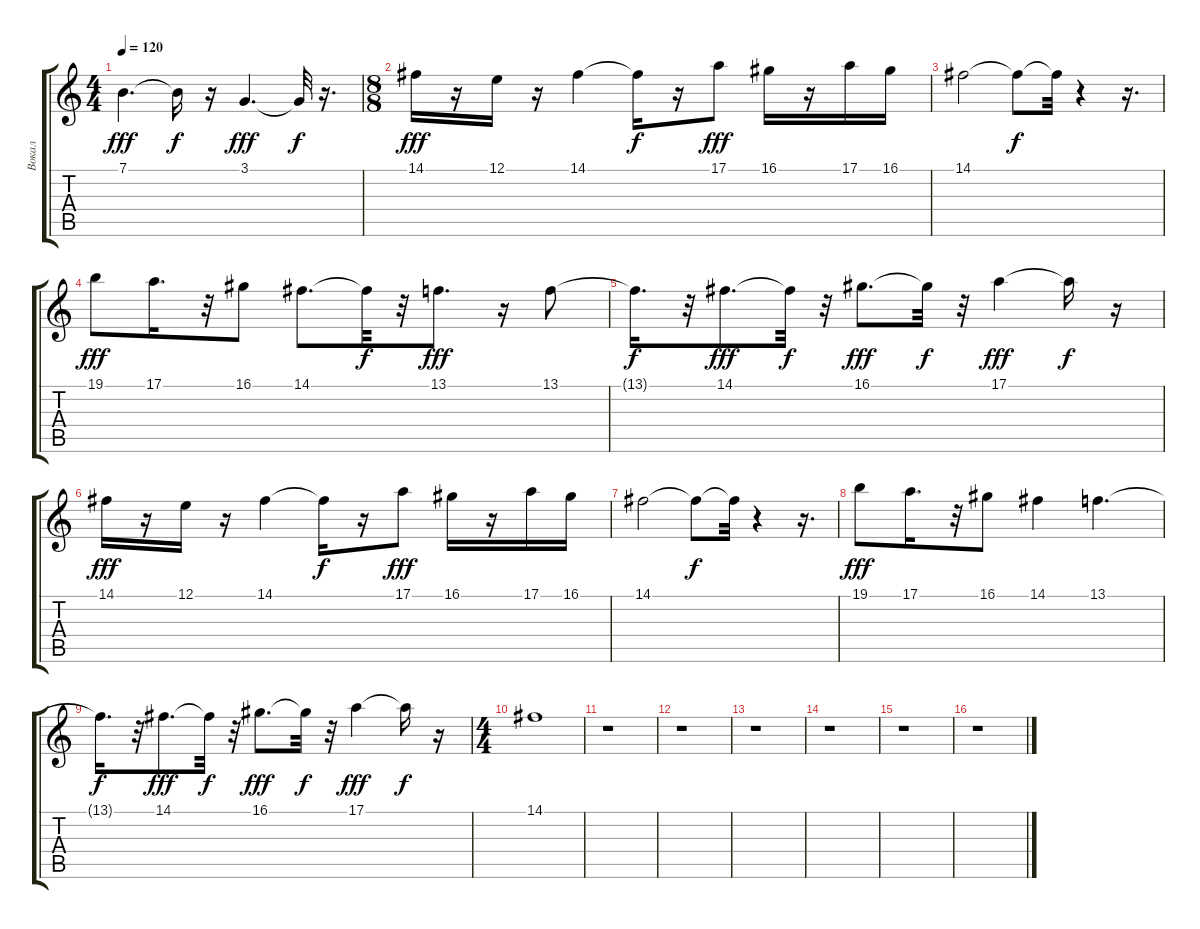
\track ("Вокал" "Вокал") {instrument fx5brightness}
\staff {score tabs}
\tuning (E4 B3 G3 D3 A2 E2) {hide}
\ts (4 4)
\tempo 120
\clef g2
\ks c
7.1.4{d dy fff} 7.1{t}.16{dy f} r.16 3.1.4{d dy fff} 3.1{t}.32{dy f} r.16{d} |
\ts (8 8)
14.1.16{dy fff} r.16 12.1.16 r.16 14.1.4 14.1{t}.16{dy f} r.16 17.1.8{dy fff} 16.1.16 r.16 17.1.16 16.1.16 |
14.1.2 14.1{t}.8{dy f} 14.1{t}.32 r.4 r.16{d} |
19.1.8{dy fff} 17.1.16{d} r.32 16.1.8 14.1.8{d} 14.1{t}.32{dy f} r.32 13.1.8{d dy fff} r.16 13.1.8 |
13.1{t}.16{d dy f} r.32 14.1.8{d dy fff} 14.1{t}.32{dy f} r.32 16.1.8{d dy fff} 16.1{t}.32{dy f} r.32 17.1.4{dy fff} 17.1{t}.16{dy f} r.16 |
14.1.16{dy fff} r.16 12.1.16 r.16 14.1.4 14.1{t}.16{dy f} r.16 17.1.8{dy fff} 16.1.16 r.16 17.1.16 16.1.16 |
14.1.2 14.1{t}.8{dy f} 14.1{t}.32 r.4 r.16{d} |
19.1.8{dy fff} 17.1.16{d} r.32 16.1.8 14.1.4 13.1.4{d} |
13.1{t}.16{d dy f} r.32 14.1.8{d dy fff} 14.1{t}.32{dy f} r.32 16.1.8{d dy fff} 16.1{t}.32{dy f} r.32 17.1.4{dy fff} 17.1{t}.16{dy f} r.16 |
\ts (4 4)
14.1.1 |
r.1 |
r.1 |
r.1 |
r.1 |
r.1 |
r.1
